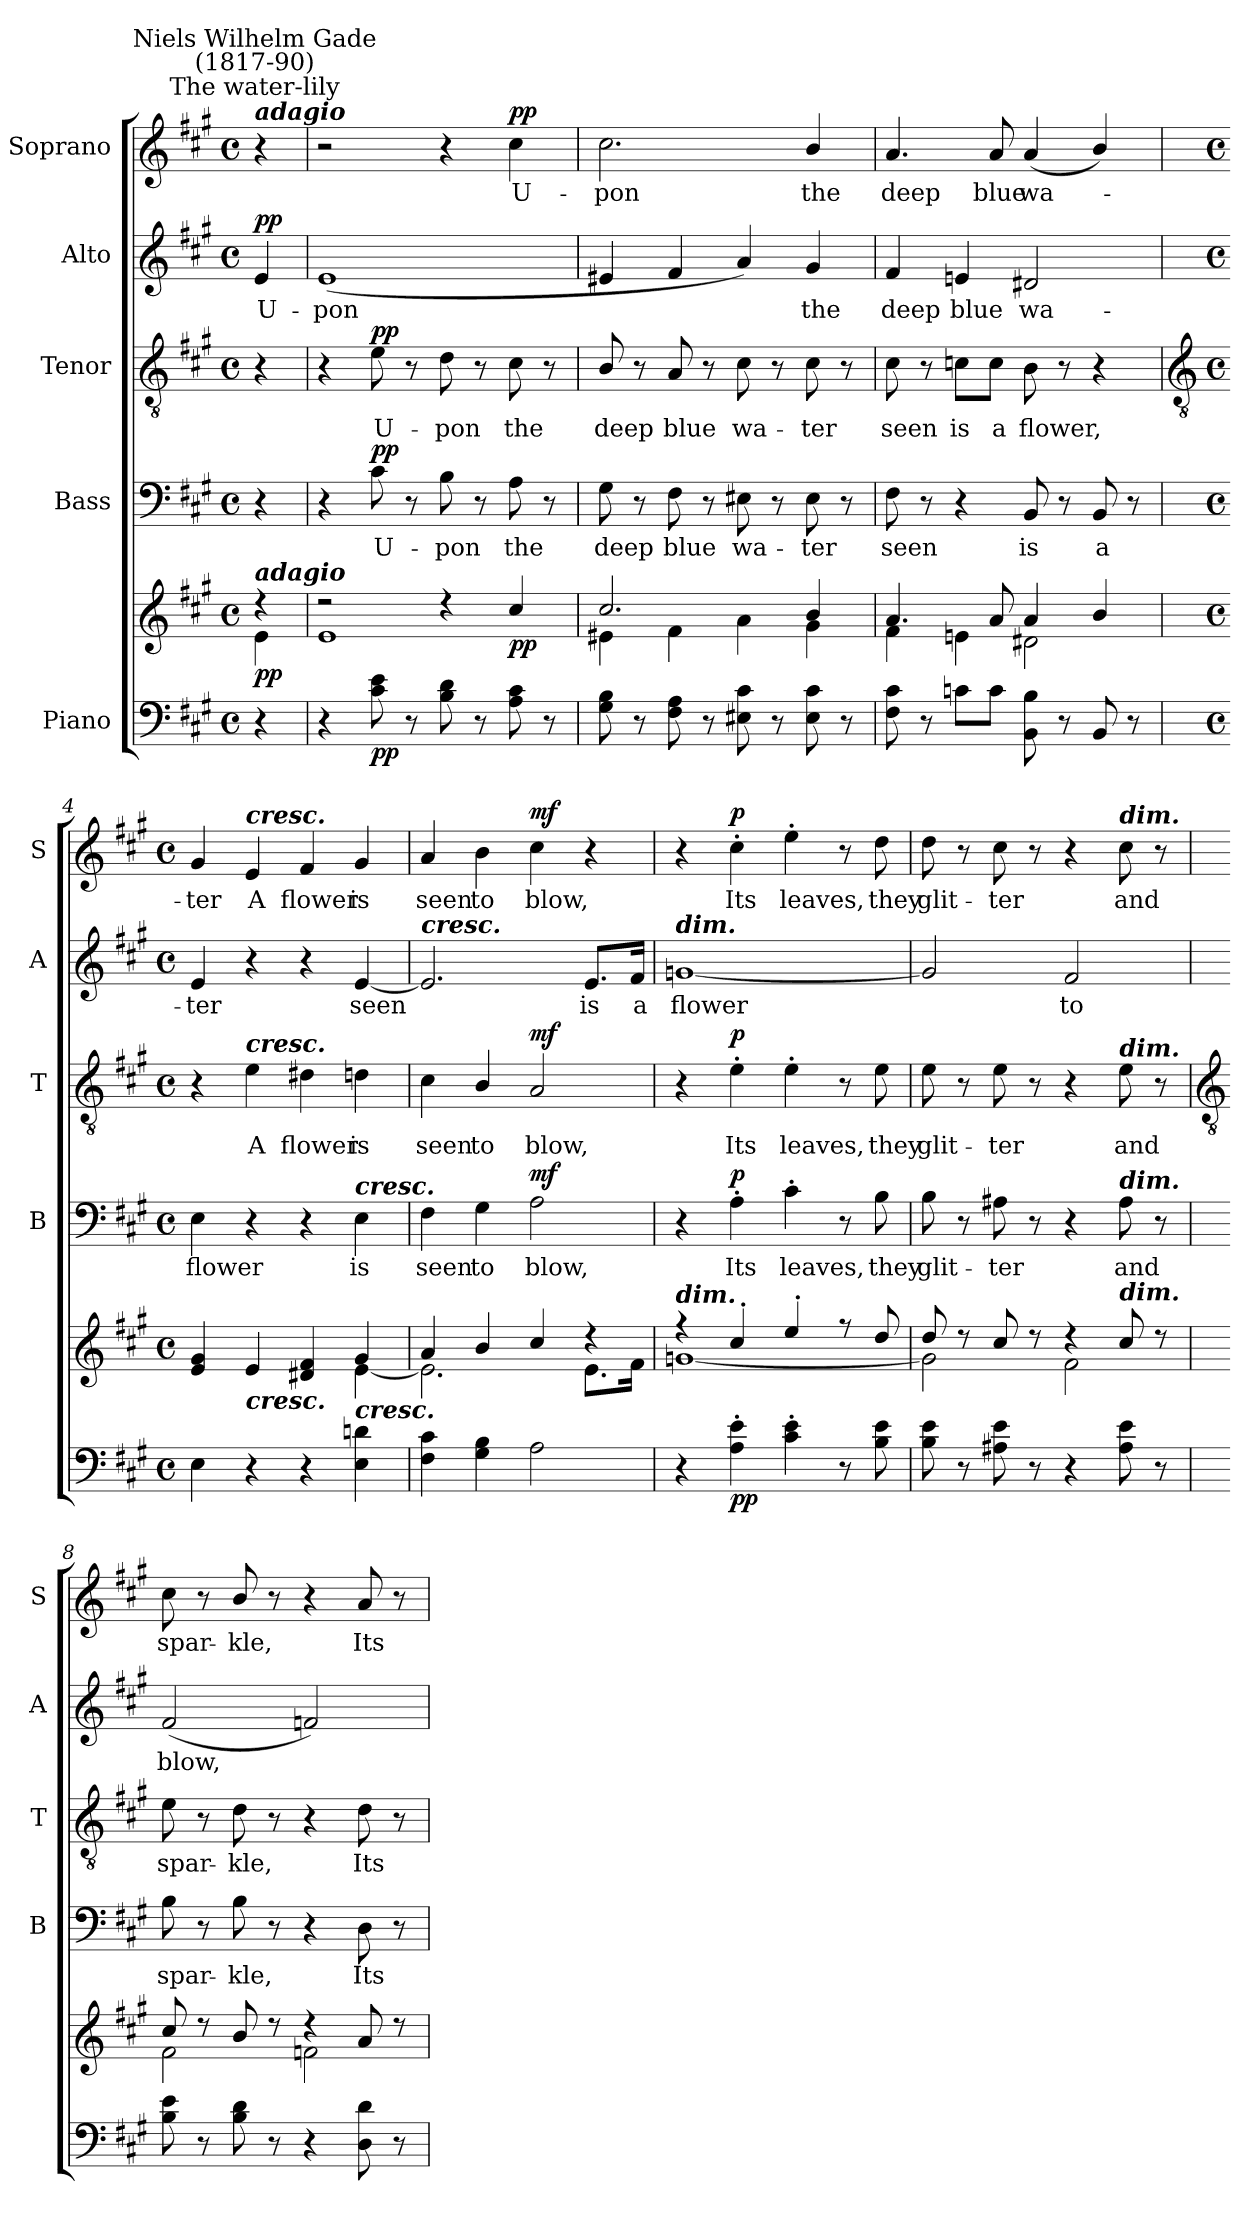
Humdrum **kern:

**kern	**kern	**dynam	**kern	**text	**dynam	**kern	**text	**dynam	**kern	**text	**dynam	**kern	**text	**dynam
*part5	*part5	*part5	*part4	*part4	*part4	*part3	*part3	*part3	*part2	*part2	*part2	*part1	*part1	*part1
*staff6	*staff5	*staff5/6	*staff4	*staff4	*staff4	*staff3	*staff3	*staff3	*staff2	*staff2	*staff2	*staff1	*staff1	*staff1
*I"Piano	*	*	*I"Bass	*	*	*I"Tenor	*	*	*I"Alto	*	*	*I"Soprano	*	*
*	*	*	*I'B	*	*	*I'T	*	*	*I'A	*	*	*I'S	*	*
*clefF4	*clefG2	*	*clefF4	*	*	*clefGv2	*	*	*clefG2	*	*	*clefG2	*	*
*k[f#c#g#]	*k[f#c#g#]	*	*k[f#c#g#]	*	*	*k[f#c#g#]	*	*	*k[f#c#g#]	*	*	*k[f#c#g#]	*	*
*A:	*A:	*	*A:	*	*	*A:	*	*	*A:	*	*	*A:	*	*
*M4/4	*M4/4	*	*M4/4	*	*	*M4/4	*	*	*M4/4	*	*	*M4/4	*	*
*met(c)	*met(c)	*	*met(c)	*	*	*met(c)	*	*	*met(c)	*	*	*met(c)	*	*
*MM60	*MM60	*	*MM60	*	*	*MM60	*	*	*MM60	*	*	*MM60	*	*
=	=	=	=	=	=	=	=	=	=	=	=	=	=	=
*	*^	*	*	*	*	*	*	*	*	*	*	*	*	*
!	!	!	!	!	!	!	!	!	!	!	!	!	!LO:TX:a:Bi:t=adagio	!	!
!	!	!	!	!	!	!	!	!	!	!	!	!	!LO:TX:a:cj:t=The water-lily	!	!
!	!	!	!	!	!	!	!	!	!	!	!	!	!LO:TX:a:cj:t=Niels Wilhelm Gade\n(1817-90)	!	!
!	!LO:TX:a:Bi:t=adagio	!	!	!	!	!	!	!	!	!	!	!	!	!	!
!	!	!	!LO:DY:b	!	!	!	!	!	!	!	!LO:LY:b	!LO:DY:b	!	!	!
4r	4r	4e\	pp	4r	.	.	4r	.	.	4e	U-	pp	4r	.	.
=1	=1	=1	=1	=1	=1	=1	=1	=1	=1	=1	=1	=1	=1	=1	=1
!	!	!	!	!	!	!	!	!	!	!	!LO:LY:b	!	!	!	!
4r	2r	1e\	.	4r	.	.	4r	.	.	(<1e	-pon	.	2r	.	.
!	!	!	!LO:DY:b=2	!	!LO:LY:b	!LO:DY:b	!	!LO:LY:b	!LO:DY:b	!	!	!	!	!	!
8c# 8e	.	.	pp	8c#	U-	pp	8e	U-	pp	.	.	.	.	.	.
8r	.	.	.	8r	.	.	8r	.	.	.	.	.	.	.	.
!	!	!	!	!	!LO:LY:b	!	!	!LO:LY:b	!	!	!	!	!	!	!
8B 8d	4r	.	.	8B	-pon	.	8d	-pon	.	.	.	.	4r	.	.
8r	.	.	.	8r	.	.	8r	.	.	.	.	.	.	.	.
!	!	!	!LO:DY:b	!	!LO:LY:b	!	!	!LO:LY:b	!	!	!	!	!	!LO:LY:b	!LO:DY:b
8A 8c#	4cc#/	.	pp	8A	the	.	8c#	the	.	.	.	.	4cc#	U-	pp
8r	.	.	.	8r	.	.	8r	.	.	.	.	.	.	.	.
=2	=2	=2	=2	=2	=2	=2	=2	=2	=2	=2	=2	=2	=2	=2	=2
!	!	!	!	!	!LO:LY:b	!	!	!LO:LY:b	!	!	!	!	!	!LO:LY:b	!
8G#\ 8B\	2.cc#/	4e#X\	.	8G#\	deep	.	8B/	deep	.	4e#X	.	.	2.cc#	-pon	.
8r	.	.	.	8r	.	.	8r	.	.	.	.	.	.	.	.
!	!	!	!	!	!LO:LY:b	!	!	!LO:LY:b	!	!	!	!	!	!	!
8F# 8A	.	4f#\	.	8F#	blue	.	8A	blue	.	4f#	.	.	.	.	.
8r	.	.	.	8r	.	.	8r	.	.	.	.	.	.	.	.
!	!	!	!	!	!LO:LY:b	!	!	!LO:LY:b	!	!	!	!	!	!	!
8E#X 8c#	.	4a\	.	8E#X	wa-	.	8c#	wa-	.	4a)	.	.	.	.	.
8r	.	.	.	8r	.	.	8r	.	.	.	.	.	.	.	.
!	!	!	!	!	!LO:LY:b	!	!	!LO:LY:b	!	!	!LO:LY:b	!	!	!LO:LY:b	!
8E# 8c#	4b/	4g#\	.	8E#	-ter	.	8c#	-ter	.	4g#	the	.	4b/	the	.
8r	.	.	.	8r	.	.	8r	.	.	.	.	.	.	.	.
=3	=3	=3	=3	=3	=3	=3	=3	=3	=3	=3	=3	=3	=3	=3	=3
!	!	!	!	!	!LO:LY:b	!	!	!LO:LY:b	!	!	!LO:LY:b	!	!	!LO:LY:b	!
8F# 8c#	4.a/	4f#\	.	8F#	seen	.	8c#	seen	.	4f#	deep	.	4.a	deep	.
8r	.	.	.	8r	.	.	8r	.	.	.	.	.	.	.	.
!	!	!	!	!	!	!	!	!LO:LY:b	!	!	!LO:LY:b	!	!	!	!
8cnL	.	4en\	.	4r	.	.	8cn\L	is	.	4en	blue	.	.	.	.
!	!	!	!	!	!	!	!	!LO:LY:b	!	!	!	!	!	!LO:LY:b	!
8cJ	8a/	.	.	.	.	.	8c\J	a	.	.	.	.	8a	blue	.
!	!	!	!	!	!LO:LY:b	!	!	!LO:LY:b	!	!	!LO:LY:b	!	!	!LO:LY:b	!
8BB 8B	4a/	2d#X\	.	8BB	is	.	8B	flower,	.	2d#X	wa-	.	(<4a	wa-	.
8r	.	.	.	8r	.	.	8r	.	.	.	.	.	.	.	.
!	!	!	!	!	!LO:LY:b	!	!	!	!	!	!	!	!	!	!
8BB	4b/	.	.	8BB	a	.	4r	.	.	.	.	.	4b/)	.	.
8r	.	.	.	8r	.	.	.	.	.	.	.	.	.	.	.
!!LO:LB:g=z
=4	=4	=4	=4	=4	=4	=4	=4	=4	=4	=4	=4	=4	=4	=4	=4
*	*	*	*	*	*	*	*clefGv2	*	*	*	*	*	*	*	*
*M4/4	*M4/4	*	*	*M4/4	*	*	*M4/4	*	*	*M4/4	*	*	*M4/4	*	*
*met(c)	*met(c)	*	*	*met(c)	*	*	*met(c)	*	*	*met(c)	*	*	*met(c)	*	*
!	!	!	!	!	!LO:LY:b	!	!	!	!	!	!LO:LY:b	!	!	!LO:LY:b	!
4E	4e/ 4g#/	2.ryy	.	4E	flower	.	4r	.	.	4e	-ter	.	4g#	ter	.
!	!	!	!	!	!	!	!	!	!	!	!	!	!LO:TX:a:Bi:t=cresc.	!	!
!	!	!	!	!	!	!	!LO:TX:a:Bi:t=cresc.	!	!	!	!	!	!	!	!
!	!LO:TX:b:Bi:t=cresc.	!	!	!	!	!	!	!	!	!	!	!	!	!	!
!	!	!	!	!	!	!	!	!LO:LY:b	!	!	!	!	!	!LO:LY:b	!
4r	4e/	.	.	4r	.	.	4e	A	.	4r	.	.	4e	A	.
!	!	!	!	!	!	!	!	!LO:LY:b	!	!	!	!	!	!LO:LY:b	!
4r	4d#X/ 4f#/	.	.	4r	.	.	4d#X	flower	.	4r	.	.	4f#	flower	.
!	!	!	!	!LO:TX:a:Bi:t=cresc.	!	!	!	!	!	!	!	!	!	!	!
!LO:TX:a:Bi:t=cresc.	!	!	!	!	!	!	!	!	!	!	!	!	!	!	!
!	!	!	!	!	!LO:LY:b	!	!	!LO:LY:b	!	!	!LO:LY:b	!	!	!LO:LY:b	!
4E 4dn	4g#/	[4e\	.	4E	is	.	4dn	is	.	[4e	seen	.	4g#	is	.
=5	=5	=5	=5	=5	=5	=5	=5	=5	=5	=5	=5	=5	=5	=5	=5
!	!	!	!	!	!	!	!	!	!	!LO:TX:a:Bi:t=cresc.	!	!	!	!	!
!	!	!	!	!	!LO:LY:b	!	!	!LO:LY:b	!	!	!	!	!	!LO:LY:b	!
4F# 4c#	4a/	2.e\]	.	4F#	seen	.	4c#	seen	.	2.e]	.	.	4a	seen	.
!	!	!	!	!	!LO:LY:b	!	!	!LO:LY:b	!	!	!	!	!	!LO:LY:b	!
4G# 4B	4b/	.	.	4G#	to	.	4B/	to	.	.	.	.	4b	to	.
!	!	!	!LO:DY:b=2	!	!LO:LY:b	!	!	!LO:LY:b	!	!	!	!	!	!LO:LY:b	!
!	!	!	!LO:DY:n=1:b	!	!	!LO:DY:b	!	!	!LO:DY:b	!	!	!	!	!	!LO:DY:b
2A	4cc#/	.	mf mf	2A	blow,	mf	2A	blow,	mf	.	.	.	4cc#	blow,	mf
!	!	!	!	!	!	!	!	!	!	!	!LO:LY:b	!	!	!	!
.	4r	8.e\L	.	.	.	.	.	.	.	8.e/L	is	.	4r	.	.
!	!	!	!	!	!	!	!	!	!	!	!LO:LY:b	!	!	!	!
.	.	16f#\J	.	.	.	.	.	.	.	16f#/Jk	a	.	.	.	.
=6	=6	=6	=6	=6	=6	=6	=6	=6	=6	=6	=6	=6	=6	=6	=6
!	!	!	!	!	!	!	!	!	!	!LO:TX:a:Bi:t=dim.	!	!	!	!	!
!	!LO:TX:a:Bi:t=dim.	!	!	!	!	!	!	!	!	!	!	!	!	!	!
!	!	!	!	!	!	!	!	!	!	!	!LO:LY:b	!	!	!	!
4r	4r	[1gn\	.	4r	.	.	4r	.	.	[1gn	flower	.	4r	.	.
!	!	!	!LO:DY:b=2	!	!LO:LY:b	!	!	!LO:LY:b	!	!	!	!	!	!LO:LY:b	!
!	!	!	!LO:DY:n=1:b	!	!	!LO:DY:b	!	!	!LO:DY:b	!	!	!	!	!	!LO:DY:b
4A' 4e'	4cc#'/	.	p p	4A'	Its	p	4e'	Its	p	.	.	.	4cc#'	Its	p
!	!	!	!	!	!LO:LY:b	!	!	!LO:LY:b	!	!	!	!	!	!LO:LY:b	!
4c#' 4e'	4ee'/	.	.	4c#'	leaves,	.	4e'	leaves,	.	.	.	.	4ee'	leaves,	.
8r	8r	.	.	8r	.	.	8r	.	.	.	.	.	8r	.	.
!	!	!	!	!	!LO:LY:b	!	!	!LO:LY:b	!	!	!	!	!	!LO:LY:b	!
8B 8e	8dd/	.	.	8B	they	.	8e	they	.	.	.	.	8dd	they	.
=7	=7	=7	=7	=7	=7	=7	=7	=7	=7	=7	=7	=7	=7	=7	=7
!	!	!	!	!	!LO:LY:b	!	!	!LO:LY:b	!	!	!	!	!	!LO:LY:b	!
8B 8e	8dd/	2g\]	.	8B	glit-	.	8e	glit-	.	2g]	.	.	8dd	glit-	.
8r	8r	.	.	8r	.	.	8r	.	.	.	.	.	8r	.	.
!	!	!	!	!	!LO:LY:b	!	!	!LO:LY:b	!	!	!	!	!	!LO:LY:b	!
8A#X 8e	8cc#/	.	.	8A#X	-ter	.	8e	-ter	.	.	.	.	8cc#	-ter	.
8r	8r	.	.	8r	.	.	8r	.	.	.	.	.	8r	.	.
!	!	!	!	!	!	!	!	!	!	!	!LO:LY:b	!	!	!	!
4r	4r	2f#\	.	4r	.	.	4r	.	.	2f#	to	.	4r	.	.
!	!	!	!	!	!	!	!	!	!	!	!	!	!LO:TX:a:Bi:t=dim.	!	!
!	!	!	!	!	!	!	!LO:TX:a:Bi:t=dim.	!	!	!	!	!	!	!	!
!	!	!	!	!LO:TX:a:Bi:t=dim.	!	!	!	!	!	!	!	!	!	!	!
!	!LO:TX:a:Bi:t=dim.	!	!	!	!	!	!	!	!	!	!	!	!	!	!
!	!	!	!	!	!LO:LY:b	!	!	!LO:LY:b	!	!	!	!	!	!LO:LY:b	!
8A# 8e	8cc#/	.	.	8A#	and	.	8e	and	.	.	.	.	8cc#	and	.
8r	8r	.	.	8r	.	.	8r	.	.	.	.	.	8r	.	.
!!LO:LB:g=z
=8	=8	=8	=8	=8	=8	=8	=8	=8	=8	=8	=8	=8	=8	=8	=8
*	*	*	*	*	*	*	*clefGv2	*	*	*	*	*	*	*	*
!	!	!	!	!	!LO:LY:b	!	!	!LO:LY:b	!	!	!LO:LY:b	!	!	!LO:LY:b	!
8B 8e	8cc#/	2f#\	.	8B	spar-	.	8e	spar-	.	(<2f#	blow,	.	8cc#	spar-	.
8r	8r	.	.	8r	.	.	8r	.	.	.	.	.	8r	.	.
!	!	!	!	!	!LO:LY:b	!	!	!LO:LY:b	!	!	!	!	!	!LO:LY:b	!
8B 8d	8b/	.	.	8B	-kle,	.	8d	-kle,	.	.	.	.	8b/	-kle,	.
8r	8r	.	.	8r	.	.	8r	.	.	.	.	.	8r	.	.
4r	4r	2fn\	.	4r	.	.	4r	.	.	2fn)	.	.	4r	.	.
!	!	!	!	!	!LO:LY:b	!	!	!LO:LY:b	!	!	!	!	!	!LO:LY:b	!
8D 8d	8a/	.	.	8D	Its	.	8d	Its	.	.	.	.	8a	Its	.
8r	8r	.	.	8r	.	.	8r	.	.	.	.	.	8r	.	.
*	*v	*v	*	*	*	*	*	*	*	*	*	*	*	*	*
=	=	=	=	=	=	=	=	=	=	=	=	=	=	=
*-	*-	*-	*-	*-	*-	*-	*-	*-	*-	*-	*-	*-	*-	*-
